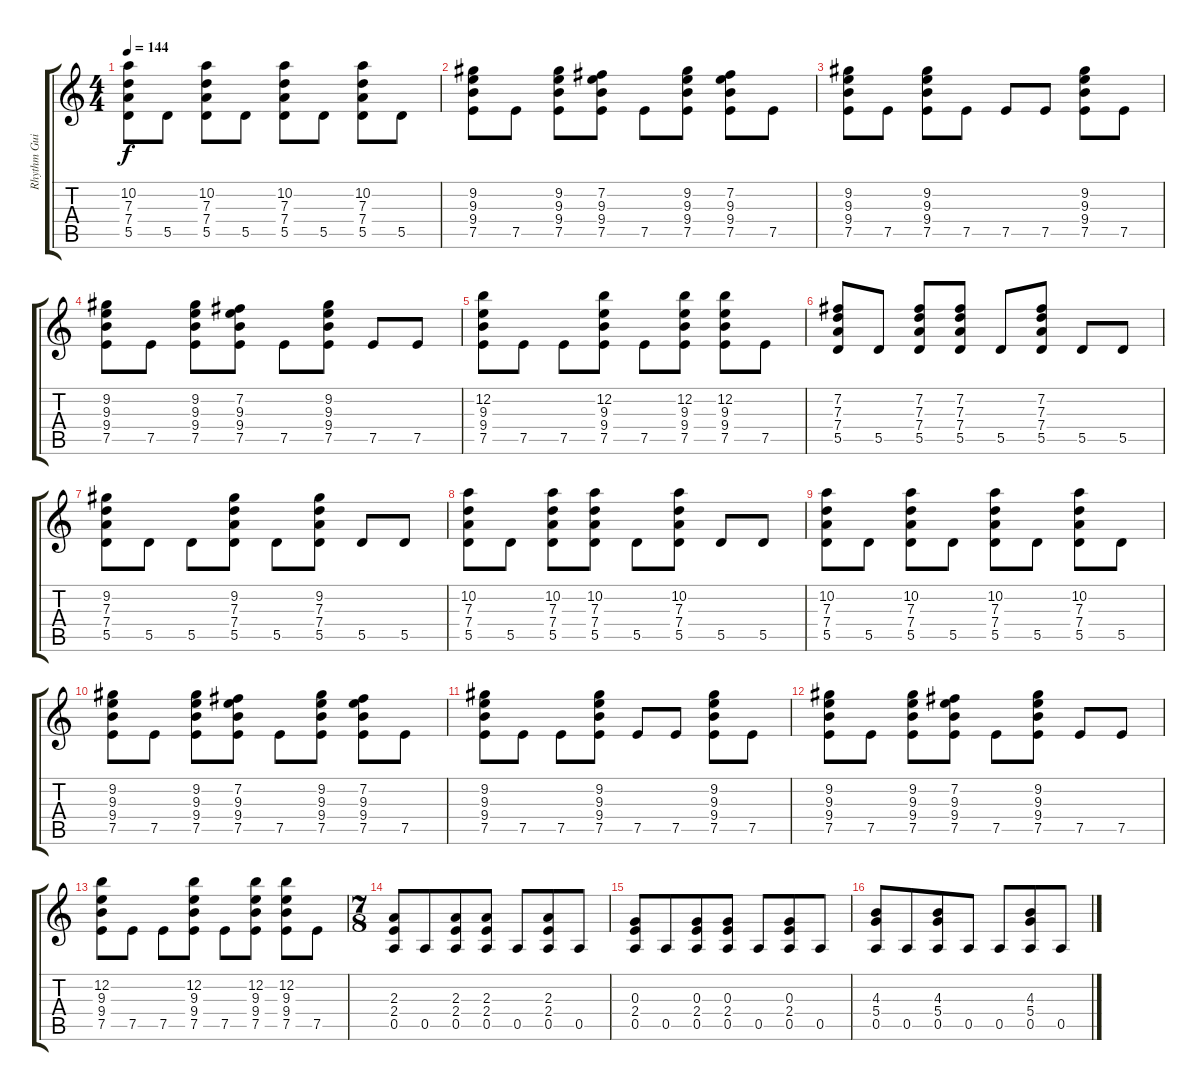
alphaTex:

\track ("Rhythm Guitar Left" "Rhythm Gui") {instrument distortionguitar}
\staff {score tabs}
\tuning (E4 B3 G3 D3 A2 E2) {hide}
\ts (4 4)
\tempo 144
\clef g2
\ks c
(10.2 7.3 7.4 5.5).8{dy f} 5.5.8 (10.2 7.3 7.4 5.5).8 5.5.8 (10.2 7.3 7.4 5.5).8 5.5.8 (10.2 7.3 7.4 5.5).8 5.5.8 |
(9.2 9.3 9.4 7.5).8 7.5.8 (9.2 9.3 9.4 7.5).8 (7.2 9.3 9.4 7.5).8 7.5.8 (9.2 9.3 9.4 7.5).8 (7.2 9.3 9.4 7.5).8 7.5.8 |
(9.2 9.3 9.4 7.5).8 7.5.8 (9.2 9.3 9.4 7.5).8 7.5.8 7.5.8 7.5.8 (9.2 9.3 9.4 7.5).8 7.5.8 |
(9.2 9.3 9.4 7.5).8 7.5.8 (9.2 9.3 9.4 7.5).8 (7.2 9.3 9.4 7.5).8 7.5.8 (9.2 9.3 9.4 7.5).8 7.5.8 7.5.8 |
(12.2 9.3 9.4 7.5).8 7.5.8 7.5.8 (12.2 9.3 9.4 7.5).8 7.5.8 (12.2 9.3 9.4 7.5).8 (12.2 9.3 9.4 7.5).8 7.5.8 |
\section ("" "")
(7.2 7.3 7.4 5.5).8 5.5.8 (7.2 7.3 7.4 5.5).8 (7.2 7.3 7.4 5.5).8 5.5.8 (7.2 7.3 7.4 5.5).8 5.5.8 5.5.8 |
(9.2 7.3 7.4 5.5).8 5.5.8 5.5.8 (9.2 7.3 7.4 5.5).8 5.5.8 (9.2 7.3 7.4 5.5).8 5.5.8 5.5.8 |
(10.2 7.3 7.4 5.5).8 5.5.8 (10.2 7.3 7.4 5.5).8 (10.2 7.3 7.4 5.5).8 5.5.8 (10.2 7.3 7.4 5.5).8 5.5.8 5.5.8 |
(10.2 7.3 7.4 5.5).8 5.5.8 (10.2 7.3 7.4 5.5).8 5.5.8 (10.2 7.3 7.4 5.5).8 5.5.8 (10.2 7.3 7.4 5.5).8 5.5.8 |
(9.2 9.3 9.4 7.5).8 7.5.8 (9.2 9.3 9.4 7.5).8 (7.2 9.3 9.4 7.5).8 7.5.8 (9.2 9.3 9.4 7.5).8 (7.2 9.3 9.4 7.5).8 7.5.8 |
(9.2 9.3 9.4 7.5).8 7.5.8 7.5.8 (9.2 9.3 9.4 7.5).8 7.5.8 7.5.8 (9.2 9.3 9.4 7.5).8 7.5.8 |
(9.2 9.3 9.4 7.5).8 7.5.8 (9.2 9.3 9.4 7.5).8 (7.2 9.3 9.4 7.5).8 7.5.8 (9.2 9.3 9.4 7.5).8 7.5.8 7.5.8 |
(12.2 9.3 9.4 7.5).8 7.5.8 7.5.8 (12.2 9.3 9.4 7.5).8 7.5.8 (12.2 9.3 9.4 7.5).8 (12.2 9.3 9.4 7.5).8 7.5.8 |
\ts (7 8)
\section ("" "")
(2.3 2.4 0.5).8 0.5.8 (2.3 2.4 0.5).8 (2.3 2.4 0.5).8 0.5.8 (2.3 2.4 0.5).8 0.5.8 |
(0.3 2.4 0.5).8 0.5.8 (0.3 2.4 0.5).8 (0.3 2.4 0.5).8 0.5.8 (0.3 2.4 0.5).8 0.5.8 |
(4.3 5.4 0.5).8 0.5.8 (4.3 5.4 0.5).8 0.5.8 0.5.8 (4.3 5.4 0.5).8 0.5.8
